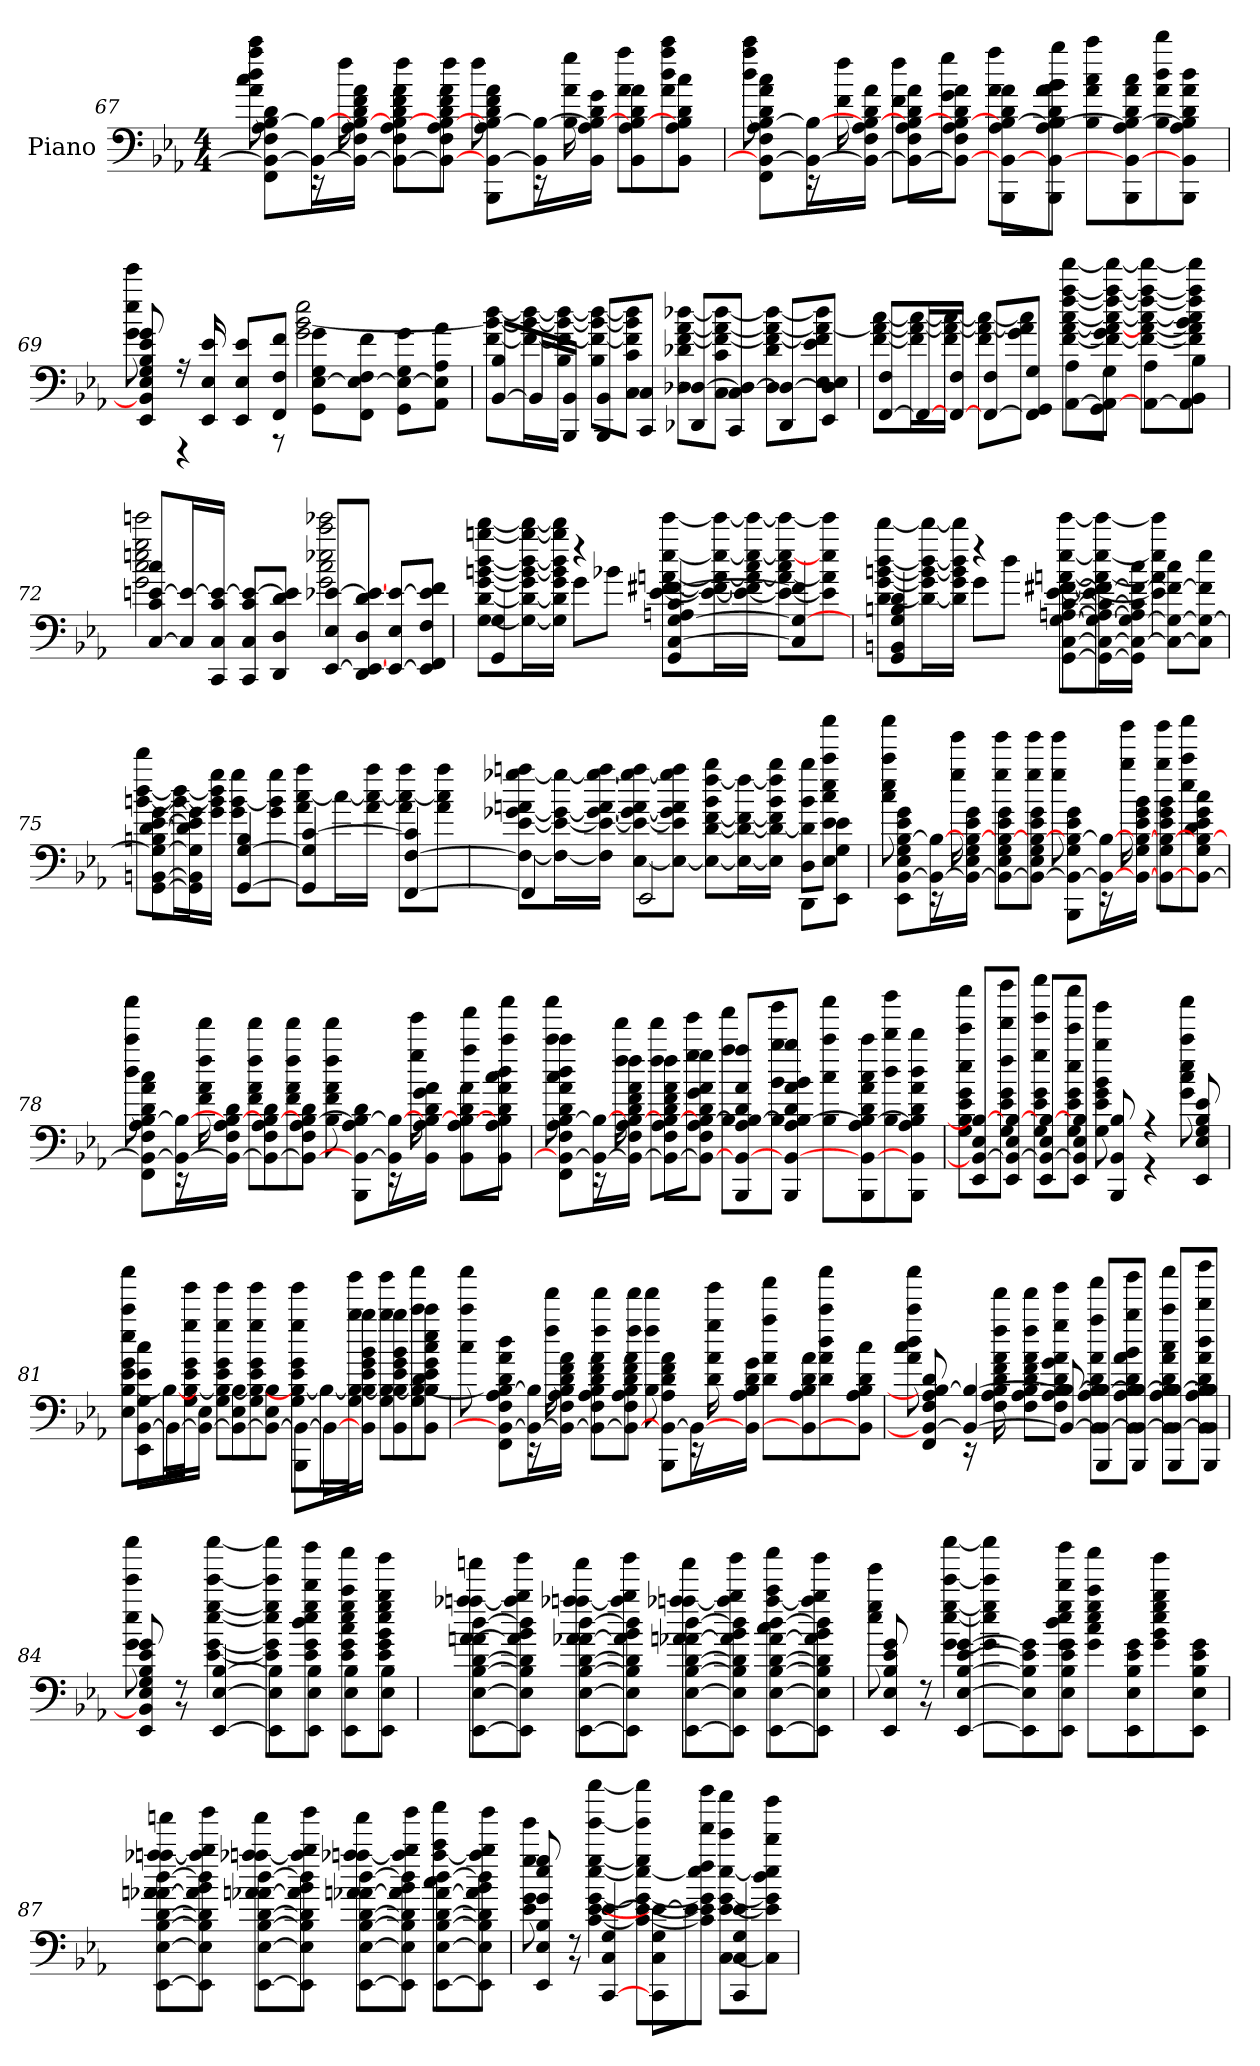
**kern
*part1
*staff1
*I"Piano
*clefF4
*k[b-e-a-]
*M4/4
=67
*^
8d\ [8B-\ 8FF\ 8F\ 8BB-_\ 8A-\L	8dd 8ccc 8aa- 8cc 8a-
16B-_\ 16BB-_\L	16r
16d\ [16B-\ 16BB-_\ 16f\ 16A-\ 16F\ 16a-\JJ	16ff
8d\ [8B-\ 8BB-_\ 8f\ 8A-\ 8F\ 8a-\L	8ff\L
8d\ [8B-\ 8BB-_\ 8f\ 8A-\ 8F\ 8a-\J	8ff\J
8d\ [8B-\ [8BB-\ 8f\ 8A-\ 8a-\ 8BBB-\L	8ff
16B-_\ 16BB-]\L	16r
16BB-\ 16B-_\ 16A-\ 16d\ 16g\JJ	16B- 16gg 16a-
8BB-\ [8B-\ 8A-\ 8d\ 8a-\L	8aa-\ 8a-\L
8B-\ 8BB-\ 8A-\ 8d\ 8cc\J	8ccc\ 8a-\ 8dd\ 8aa-\J
=68	=68
8d\ 8cc\ 8BB-_\ 8A-\ 8FF\ 8F\ [8B-\ 8a-\L	8ccc 8dd 8aa-
16BB-_\ 16B-_\L	16r
16a-\ 16BB-_\ [16B-\ 16d\ 16A-\ 16F\JJ	16ff 16f
8a-\ 8BB-_\ [8B-\ 8d\ 8A-\ 8F\L	8ff\ 8f\L
8a-\ 8BB-_\ [8B-\ 8d\ 8A-\ 8F\J	8gg\ 8g\J
8a-\ [8BB-\ [8B-\ 8d\ 8A-\ 8BBB-\L	8aa-\ 8a-\L
8b-\ [8BB-\ 8B-_\ 8d\ 8a-\ 8A-\ 8BBB-\J	8bb-\ 8a-\ 8b-\ 8B-\J
8cc\ [8BB-\ 8B-_\ 8d\ 8a-\ 8A-\ 8BBB-\L	8ccc\ 8a-\ 8cc\ 8B-\L
8BB-\ 8B-]\ 8dd\ 8d\ 8a-\ 8A-\ 8BBB-\J	8ddd\ 8a-\ 8dd\ 8B-\J
=69	=69
8B- 8G 8e- 8EE- 8BB-] 8E- 8g	8ee- 8g 8eee-
16r	4r
16E- 16e- 16EE-	.
8E-/ 8e-/ 8EE-/L	.
8F/ 8f/ 8FF/J	8r
8G\ 8g\ 8GG\ [8E-\L	2ee- 2g [2b-
8F\ 8f\ 8FF\ 8E-_\J	.
8G\ 8g\ 8GG\ 8E-_\L	.
8A-\ 8a-\ 8AA-\ 8E-]\J	.
=70	=70
8B-/ [8BB-/L	8b-_\ [8dd\ [8f\L
16BB-/L]	16dd_\ 16f_\ 16b-_\L
16BB-/ 16BBB-/JJ	16B-\ 16dd_\ 16f_\ 16b-_\JJ
8BB-/ 8BBB-/L	8B-\ 8dd_\ 8f_\ 8b-_\L
8C/ 8CC/J	8dd]\ 8f]\ 8b-]\ 8c\ 8C\J
[8D-/ 8DD-/L	8d-\ [8dd-\ [8f\ [8a-\ 8D-\L
8C/ 8D-_/ 8CC/J	8c\ 8dd-_\ 8f_\ 8a-_\ 8C\J
8D-_/ 8DD-/L	8d-\ 8dd-_\ 8f_\ 8a-_\ 8D-\L
8D-]/ 8E-/ 8EE-/J	8dd-]\ 8f]\ 8a-_\ 8e-\ 8E-\J
=71	=71
[8FF/ 8F/L	[8f\ [8cc\ 8a-_\L
16FF/L_	16f]\ 16cc_\ 16a-_\L
16F/ [16FF/JJ	16f\ 16cc_\ 16a-_\JJ
8F/ [8FF/L	8f\ 8cc_\ 8a-_\L
8FF]/ 8G/ 8GG/J	8cc]\ 8a-]\ 8g\J
8A-\ [8AA-\L	[8a-\ [8ff\ [8cc\ [8f\ [8fff\ [8aa-\L
8G\ 8AA-_\ 8GG\J	8g\ 8a-_\ 8ff_\ 8cc_\ 8f_\ 8fff_\ 8aa-_\J
8A-\ [8AA-\L	[8a-\ 8ff_\ 8cc_\ 8f_\ 8fff_\ 8aa-_\L
8AA-]\ 8B-\ 8BB-\J	8a-]\ 8ff]\ 8cc]\ 8b-\ 8f]\ 8fff]\ 8aa-]\J
=72	=72
8c/ [8C/ [8e/ 8cc/L	2g 2ee 2gg 2cc 2eee
16e_/ 16C]/L	.
16C/ 16e_/ 16c/ 16CC/JJ	.
8C/ 8e_/ 8c/ 8CC/L	.
8e]/ 8D/ 8d/ 8DD/J	.
8E-/ [8e-/ [8EE-/L	2g 2ee- 2ccc 2cc 2eee-
8D/ 8e-_/ 8EE-_/ 8d/ 8DD/J	.
8E-/ [8e-/ [8EE-/L	.
8e-]/ 8EE-]/ 8F/ 8f/ 8FF/J	.
=73	=73
4G 4GG	[8g\ [8bb\ [8ddd\ [8b\ [8d\ [8G\ [8dd\L
.	16bb_\ 16g]\ 16ddd_\ 16b_\ 16d_\ 16G_\ 16dd_\L
.	16g\ 16bb]\ 16ddd]\ 16b]\ 16d]\ 16G]\ 16dd]\JJ
4r	8g\L
.	8b-\J
[4G 4c [4C 4A [4f# 4GG	[8ee-\ [8e-\ [8a\ [8eee-\ [8f#\L
.	16f#_\ 16e-_\ 16a_\ 16ee-_\ 16eee-_\L
.	16cc\ 16f#]\ 16e-_\ 16a_\ 16ee-_\ 16eee-_\JJ
4G_ 4C] 4f#]	8cc\ 8e-_\ 8a_\ 8ee-_\ 8eee-_\L
.	8e-]\ 8a]\ 8ee-\ 8eee-]\J
=74	=74
4BB 4GG 4G 4d 4B	[8dd\ [8ddd\ [8b\ [8d\ [8g\L
.	16ddd_\ 16dd_\ 16b_\ 16d_\ 16g]\L
.	16g\ 16ddd]\ 16dd]\ 16b]\ 16d]\JJ
4r	8g\L
.	8dd\J
[8GG\ [8C\ [8G\ [8A\ [8c\ [8f#\L	[8ee-\ [8f#\ [8a\ [8e-\ [8eee-\L
16GG_\ 16C_\ 16G_\ 16A_\ 16c_\ 16f#_\L	8f#]\ 8a_\ 8e-_\ 8ee-_\ 8eee-_\J
16cc\ 16GG]\ 16C_\ 16G_\ 16A]\ 16c]\ 16f#_\JJ	.
8cc\ 8C_\ 8G_\ 8f#_\L	4a] 4e-] 4ee-] 4eee-]
8C]\ 8G_\ 8f#]\ 8ee-\J	.
=75	=75
8B\ 8G_\ [8BB\ [8e-\ [8g\ [8d\ [8GG\L	8ddd\ [8dd\ [8b\L
8G]\ 8BB]\ 8e-]\ 8g]\ 8d]\ 8GG]\J	16dd_\ 16b_\L
.	16g\ 16dd]\ 16b]\ 16gg\JJ
4B [4G [4GG	8g\ [8b\ 8gg\L
.	8b]\ 8g\ 8gg\J
4G] [4c 4GG]	8a-\ [8cc\ 8aa-\L
.	16cc\L_
.	16a-\ 16cc_\ 16aa-\JJ
[4F 4c] [4FF	8a-\ 8cc_\ 8aa-\L
.	8cc]\ 8a-\ 8aa-\J
=76	=76
4FF]	8aa\ [8gg-\ [8g-\ 8a\ [8e-\ 8F_\L
.	16F_\ 16gg-_\ 16g-_\ 16e-_\L
.	16aa\ 16F]\ 16gg-_\ 16g-_\ 16e-_\ 16a\JJ
2EE-	8aa\ 8gg-_\ 8g-_\ 8e-_\ [8E-\ 8a\L
.	8gg-]\ 8g-]\ 8e-]\ 8E-_\ 8aa\ 8a\J
.	8bb-\ [8ff\ [8f\ [8d\ 8E-_\ 8b-\L
.	16ff_\ 16f_\ 16d_\ 16E-_\L
.	16bb-\ 16ff]\ 16f]\ 16d_\ 16E-]\ 16b-\JJ
8DD\L	8d]\ 8D\ 8bb-\ 8b-\L
8EE-\ 8G\ 8e-\J	8e-\ 8E-\ 8ccc\ 8cc\ 8ee-\ 8cccc\J
=77	=77
8e-\ 8E-\ 8G\ 8EE-\ [8BB-\ [8B-\ 8g\L	8cc 8ee- 8cccc 8ccc
16BB-_\ 16B-_\L	16r
16E-\ 16BB-_\ [16B-\ 16e-\ 16g\ 16G\JJ	16ggg 16gg
8E-\ 8BB-_\ [8B-\ 8e-\ 8g\ 8G\L	8ggg\ 8gg\L
8E-\ 8BB-_\ [8B-\ 8e-\ 8g\ 8G\J	8ggg\ 8gg\J
8BB-_\ [8B-\ 8e-\ 8g\ 8G\ 8BBB-\L	8ggg 8gg
16BB-_\ 16B-_\L	16r
16G\ [16BB-\ [16B-\ 16b-\ 16e-\ 16g\JJ	16bbb- 16bb-
8G\ [8BB-\ [8B-\ 8b-\ 8e-\ 8g\L	8bbb-\ 8bb-\L
[8BB-\ [8B-\ 8G\ 8cc\ 8d\ 8g\ 8e-\J	8cccc\ 8ccc\ 8ee-\J
=78	=78
8d\ 8BB-_\ 8a-\ 8cc\ [8B-\ 8FF\ 8F\ 8A-\L	8ccc 8dd 8cccc
16BB-_\ 16B-_\L	16r
16A-\ 16BB-_\ [16B-\ 16d\ 16F\JJ	16fff 16ff 16f 16a-
8A-\ 8BB-_\ [8B-\ 8d\ 8F\L	8fff\ 8ff\ 8f\ 8a-\L
8A-\ 8BB-_\ [8B-\ 8d\ 8F\J	8fff\ 8ff\ 8f\ 8a-\J
8A-\ [8BB-\ 8B-_\ 8d\ 8BBB-\L	8fff 8ff 8f 8a- 8B-
16BB-]\ 16B-_\L	16r
16BB-\ [16B-\ 16d\ 16a-\ 16A-\ 16g\JJ	16gg 16ggg
8BB-\ [8B-\ 8d\ 8a-\ 8A-\L	8aa-\ 8aaa-\L
8B-\ 8BB-\ 8d\ 8a-\ 8A-\ 8cc\ 8dd\J	8ccc\ 8cccc\J
=79	=79
8dd\ 8ccc\ 8cc\ 8d\ [8B-\ 8BB-_\ 8F\ 8a-\ 8A-\ 8FF\L	8cccc 8ccc
16B-_\ 16BB-_\L	16r
16d\ [16B-\ 16BB-_\ 16a-\ 16ff\ 16F\ 16A-\ 16f\JJ	16fff 16ff
8d\ [8B-\ 8BB-_\ 8a-\ 8ff\ 8F\ 8A-\ 8f\L	8fff\ 8ff\L
8d\ [8B-\ 8BB-_\ 8a-\ 8gg\ 8F\ 8A-\ 8g\J	8ggg\ 8gg\J
8d/ 8B-_/ [8BB-/ 8a-/ 8aa-/ 8A-/ 8BBB-/L	8aaa-\ 8aa-\ 8B-\L
8a-/ 8B-_/ [8BB-/ 8b-/ 8d/ 8bb-/ 8A-/ 8BBB-/J	8bbb-\ 8bb-\ 8B-\ 8b-\J
8a-\ 8B-_\ [8BB-\ 8cc\ 8d\ 8ccc\ 8A-\ 8BBB-\L	8cccc\ 8ccc\ 8cc\ 8B-\L
8B-]\ 8BB-\ 8a-\ 8dd\ 8d\ 8ddd\ 8A-\ 8BBB-\J	8dddd\ 8ddd\ 8dd\ 8B-\J
=80	=80
8EE-/ 8BB-_/ 8E-/ 8B-_/L	8eeee-\ 8ee-\ 8eee-\ 8e-\ 8g\ 8G\ 8B-\L
8EE-/ 8BB-_/ 8E-/ [8B-/J	8ffff\ 8ff\ 8fff\ 8e-\ 8g\ 8G\J
8EE-/ 8BB-_/ 8E-/ [8B-/L	8gggg\ 8gg\ 8ggg\ 8e-\ 8g\ 8G\L
8EE-/ 8BB-]/ 8E-/ 8B-/J	8eeee-\ 8ee-\ 8eee-\ 8e-\ 8g\ 8G\J
8BBB- 8BB- 8B-	8bbb- 8b- 8bb- 8e- 8g 8G
4r	4r
8e- 8G 8B- 8E- 8EE-	8g 8ee- 8cc 8ccc 8cccc
=81	=81
8G\ [8BB-\ 8e-\ 8cc\ 8EE-\L	8ccc\ 8cccc\ 8ee-\ 8e-\ 8g\ [8B-\ 8E-\L
16BB-\L_	16B-\L_
16E-\ 16BB-_\JJ	16e-\ [16B-\ 16gg\ 16g\ 16G\ 16ggg\JJ
8E-\ 8BB-_\ 8B-\L	8e-\ 8B-_\ 8gg\ 8g\ 8G\ 8ggg\L
8E-\ 8BB-_\ 8B-\J	8e-\ 8B-_\ 8gg\ 8g\ 8G\ 8ggg\J
8BB-_\ 8BBB-\L	8e-\ [8B-\ 8gg\ 8g\ 8G\ 8ggg\L
16BB-\L_	16B-\L_
16BB-\ 16b-\ 16bb-\ 16e-\ 16g\ 16B-\JJ	16G\ 16B-_\ 16bb-\ 16bbb-\JJ
8BB-\ 8b-\ 8bb-\ 8e-\ 8g\ 8B-\L	8G\ 8B-_\ 8bb-\ 8bbb-\L
8BB-\ 8cc\ 8ccc\ 8d\ 8g\ 8e-\ 8ee-\ 8B-\J	8B-_\ 8G\ 8ccc\ 8cccc\J
=82	=82
8FF\ 8F\ 8A-\ 8a-\ 8B-_\ 8d\ 8dd\ 8BB-_\L	8ccc 8cccc 8cc
16BB-_\ 16B-]\L	16r
16B-\ 16BB-_\ 16d\ 16F\ 16A-\ 16f\ 16a-\JJ	16fff 16ff
8d\ 8BB-_\ 8F\ 8A-\ 8f\ 8a-\ 8B-\L	8fff\ 8ff\L
8d\ 8BB-_\ 8F\ 8A-\ 8f\ 8a-\ 8B-\J	8fff\ 8ff\J
8d\ [8BB-\ 8A-\ 8f\ 8a-\ 8BBB-\L	8fff 8ff 8B-
16BB-\L_	16r
16A-\ [16BB-\ 16B-\ 16g\ 16d\JJ	16d 16ggg 16gg 16a-
8A-\ [8BB-\ 8a-\ 8d\ 8B-\L	8d\ 8aaa-\ 8aa-\ 8a-\L
8BB-\ 8A-\ 8cc\ 8d\ 8B-\J	8d\ 8cccc\ 8ccc\ 8a-\ 8dd\J
=83	=83
8A- 8BB-_ 8d 8B-_ 8F 8FF	8dd 8ccc 8cc 8a- 8cccc
4BB-_ 4B-_	16r
.	16f 16A- 16F 16a- 16B- 16fff 16ff 16d
.	8f\ 8A-\ 8F\ 8a-\ 8fff\ 8ff\ 8d\ 8B-\L
8BB-_ 8B-_	8g\ 8A-\ 8F\ 8a-\ 8ggg\ 8gg\ 8d\ 8B-\J
8BBB-/ 8BB-_/ 8B-_/L	8a-\ 8A-\ 8BB-\ 8aaa-\ 8aa-\ 8d\ 8B-\L
8BBB-/ 8BB-_/ 8B-_/J	8a-\ 8A-\ 8BB-\ 8b-\ 8bbb-\ 8bb-\ 8d\ 8B-\J
8BBB-/ 8BB-_/ 8B-_/L	8a-\ 8A-\ 8BB-\ 8cc\ 8cccc\ 8ccc\ 8d\ 8B-\L
8BB-]/ 8B-]/ 8BBB-/J	8a-\ 8A-\ 8BB-\ 8dd\ 8dddd\ 8ddd\ 8d\ 8B-\J
=84	=84
8B- 8G 8e- 8g 8E- 8BB-] 8EE-	8ee- 8eee- 8eeee- 8g
8r	8r
[4B- [4EE- [4E-	[4ee- [4eee- [4e- [4eeee- [4gg [4g
8B-]\ 8EE-]\ 8E-]\L	8ee-]\ 8eee-]\ 8e-]\ 8eeee-]\ 8gg]\ 8g]\L
8B-\ 8EE-\ 8E-\J	8dd\ 8ddd\ 8e-\ 8dddd\ 8gg\ 8ee-\ 8g\J
8B-\ 8EE-\ 8E-\L	8cc\ 8ccc\ 8e-\ 8cccc\ 8gg\ 8ee-\ 8g\L
8B-\ 8EE-\ 8E-\J	8b-\ 8bb-\ 8e-\ 8bbb-\ 8gg\ 8ee-\ 8g\J
=85	=85
[8a-\ 8a\ [8B-\ [8dd\ [8E-\ [8EE-\ [8d\L	8aaa\ 8aa\ [8aa-\L
8a-]\ 8b-\ 8B-]\ 8dd]\ 8E-]\ 8EE-]\ 8d]\J	8bbb-\ 8bb-\ 8aa-]\J
8a\ [8a-\ [8B-\ [8dd\ [8E-\ [8EE-\ [8d\L	8aaa\ 8aa\ [8aa-\L
8a-]\ 8b-\ 8B-]\ 8dd]\ 8E-]\ 8EE-]\ 8d]\J	8bbb-\ 8bb-\ 8aa-]\J
8a\ [8a-\ [8B-\ [8dd\ [8E-\ [8EE-\ [8d\L	8aaa\ 8aa\ [8aa-\L
8a-]\ 8b-\ 8B-]\ 8dd]\ 8E-]\ 8EE-]\ 8d]\J	8bbb-\ 8bb-\ 8aa-]\J
8cc\ [8a-\ [8B-\ [8dd\ [8E-\ [8EE-\ [8d\L	8cccc\ 8ccc\ [8aa-\L
8a-]\ 8b-\ 8B-]\ 8dd]\ 8E-]\ 8EE-]\ 8d]\J	8bbb-\ 8bb-\ 8aa-]\J
=86	=86
8E- 8e- 8EE- 8B- 8g	8ee- 8ggg 8gg
8r	8r
[4g [4B- [4E- [4EE- [4e-	[4eee- [4ee- [4g [4gg [4eeee-
8g]\ 8E-]\ 8EE-]\ 8B-]\ 8e-]\L	8eee-]\ 8ee-]\ 8g]\ 8gg]\ 8eeee-]\L
8g\ 8E-\ 8EE-\ 8B-\ 8e-\J	8ddd\ 8ee-\ 8g\ 8dd\ 8gg\ 8dddd\J
8g\ 8E-\ 8EE-\ 8B-\ 8e-\L	8ccc\ 8ee-\ 8g\ 8cc\ 8gg\ 8cccc\L
8g\ 8E-\ 8EE-\ 8B-\ 8e-\J	8bb-\ 8ee-\ 8g\ 8b-\ 8gg\ 8bbb-\J
=87	=87
[8B-\ 8a\ [8dd\ [8EE-\ [8a-\ [8E-\ [8d\L	8aa\ [8aa-\ 8aaa\L
8b-\ 8dd]\ 8B-]\ 8EE-]\ 8a-]\ 8E-]\ 8d]\J	8aa-]\ 8bb-\ 8bbb-\J
8a\ [8dd\ [8B-\ [8EE-\ [8a-\ [8E-\ [8d\L	8aa\ [8aa-\ 8aaa\L
8b-\ 8dd]\ 8B-]\ 8EE-]\ 8a-]\ 8E-]\ 8d]\J	8aa-]\ 8bb-\ 8bbb-\J
8a\ [8dd\ [8B-\ [8EE-\ [8a-\ [8E-\ [8d\L	8aa\ [8aa-\ 8aaa\L
8b-\ 8dd]\ 8B-]\ 8EE-]\ 8a-]\ 8E-]\ 8d]\J	8aa-]\ 8bb-\ 8bbb-\J
8cc\ [8dd\ [8B-\ [8EE-\ [8a-\ [8E-\ [8d\L	8ccc\ [8aa-\ 8cccc\L
8b-\ 8dd]\ 8B-]\ 8EE-]\ 8a-]\ 8E-]\ 8d]\J	8aa-]\ 8bb-\ 8bbb-\J
=88	=88
8g 8gg 8EE- 8B- 8ee- 8E-	8ggg 8gg 8g 8e-
8r	8r
[4CC 4C [4e- 4G	[4gg [4c [4e- [4g [4ggg [4ee- [4gggg
8C\ 8e-_\ 8CC\ 8G\L	8gg]\ 8c_\ [8e-\ 8g_\ 8ggg]\ 8ee-_\ 8gggg]\L
8e-\J]	8c]\ 8ff\ 8e-]\ 8g]\ 8fff\ 8ee-]\ 8ffff\J
4C 4e- 4G 4CC	[8ee-\ [8C\ [8e-\ [8g\ 8eee-\ 8eeee-\L
.	8C]\ 8dd\ 8e-]\ 8g]\ 8ddd\ 8ee-]\ 8dddd\J
*v	*v
=
*-
